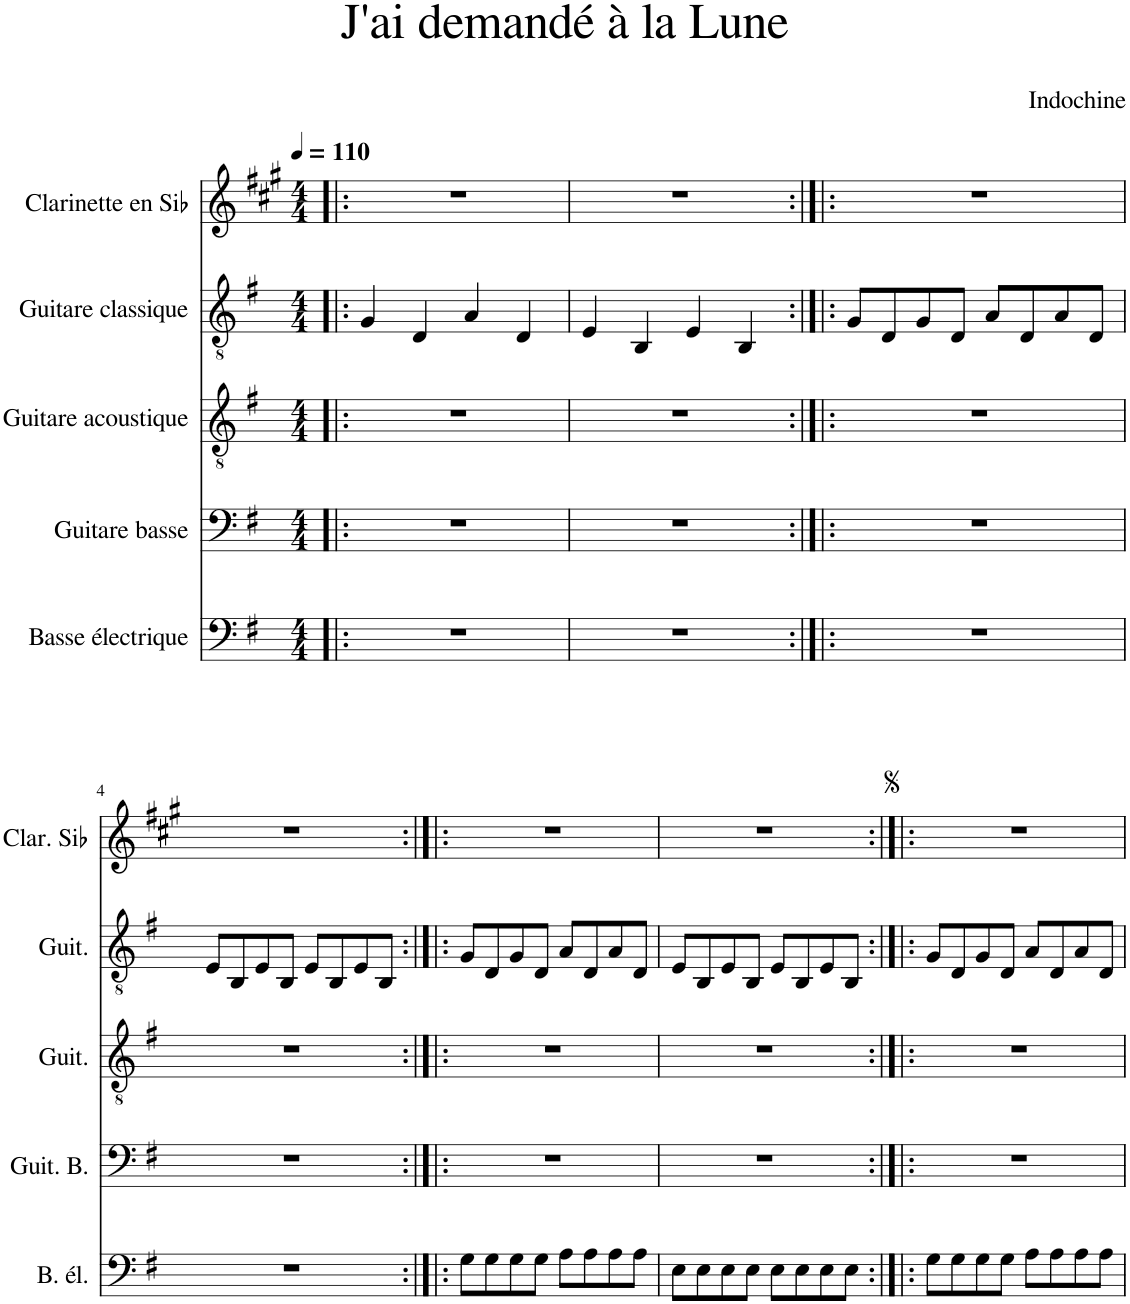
**kern	**kern	**kern	**kern	**kern
*part5	*part4	*part3	*part2	*part1
*staff5	*staff4	*staff3	*staff2	*staff1
*I"Basse électrique	*I"Guitare basse	*I"Guitare acoustique	*I"Guitare classique	*I"Clarinette en Sib
*I'B. él.	*I'Guit. B.	*I'Guit.	*I'Guit.	*I'Clar. Sib
*clefF4	*clefF4	*clefGv2	*clefGv2	*clefG2
*Trd7c12	*Trd7c12	*	*	*Trd1c2
*k[f#]	*k[f#]	*k[f#]	*k[f#]	*k[f#c#g#]
*M4/4	*M4/4	*M4/4	*M4/4	*M4/4
*MM110	*MM110	*MM110	*MM110	*MM110
=1!|:	=1!|:	=1!|:	=1!|:	=1!|:
1r	1r	1r	4G/	1r
.	.	.	4D/	.
.	.	.	4A/	.
.	.	.	4D/	.
=2	=2	=2	=2	=2
1r	1r	1r	4E/	1r
.	.	.	4BB/	.
.	.	.	4E/	.
.	.	.	4BB/	.
=3:|!|:	=3:|!|:	=3:|!|:	=3:|!|:	=3:|!|:
1r	1r	1r	8G/L	1r
.	.	.	8D/	.
.	.	.	8G/	.
.	.	.	8D/J	.
.	.	.	8A/L	.
.	.	.	8D/	.
.	.	.	8A/	.
.	.	.	8D/J	.
!!LO:LB:g=z
=4	=4	=4	=4	=4
1r	1r	1r	8E/L	1r
.	.	.	8BB/	.
.	.	.	8E/	.
.	.	.	8BB/J	.
.	.	.	8E/L	.
.	.	.	8BB/	.
.	.	.	8E/	.
.	.	.	8BB/J	.
=5:|!|:	=5:|!|:	=5:|!|:	=5:|!|:	=5:|!|:
8G\L	1r	1r	8G/L	1r
8G\	.	.	8D/	.
8G\	.	.	8G/	.
8G\J	.	.	8D/J	.
8A\L	.	.	8A/L	.
8A\	.	.	8D/	.
8A\	.	.	8A/	.
8A\J	.	.	8D/J	.
=6	=6	=6	=6	=6
8E\L	1r	1r	8E/L	1r
8E\	.	.	8BB/	.
8E\	.	.	8E/	.
8E\J	.	.	8BB/J	.
8E\L	.	.	8E/L	.
8E\	.	.	8BB/	.
8E\	.	.	8E/	.
8E\J	.	.	8BB/J	.
=7:|!|:	=7:|!|:	=7:|!|:	=7:|!|:	=7:|!|:
8G\L	1r	1r	8G/L	1r
8G\	.	.	8D/	.
8G\	.	.	8G/	.
8G\J	.	.	8D/J	.
8A\L	.	.	8A/L	.
8A\	.	.	8D/	.
8A\	.	.	8A/	.
8A\J	.	.	8D/J	.
=	=	=	=	=
*-	*-	*-	*-	*-
